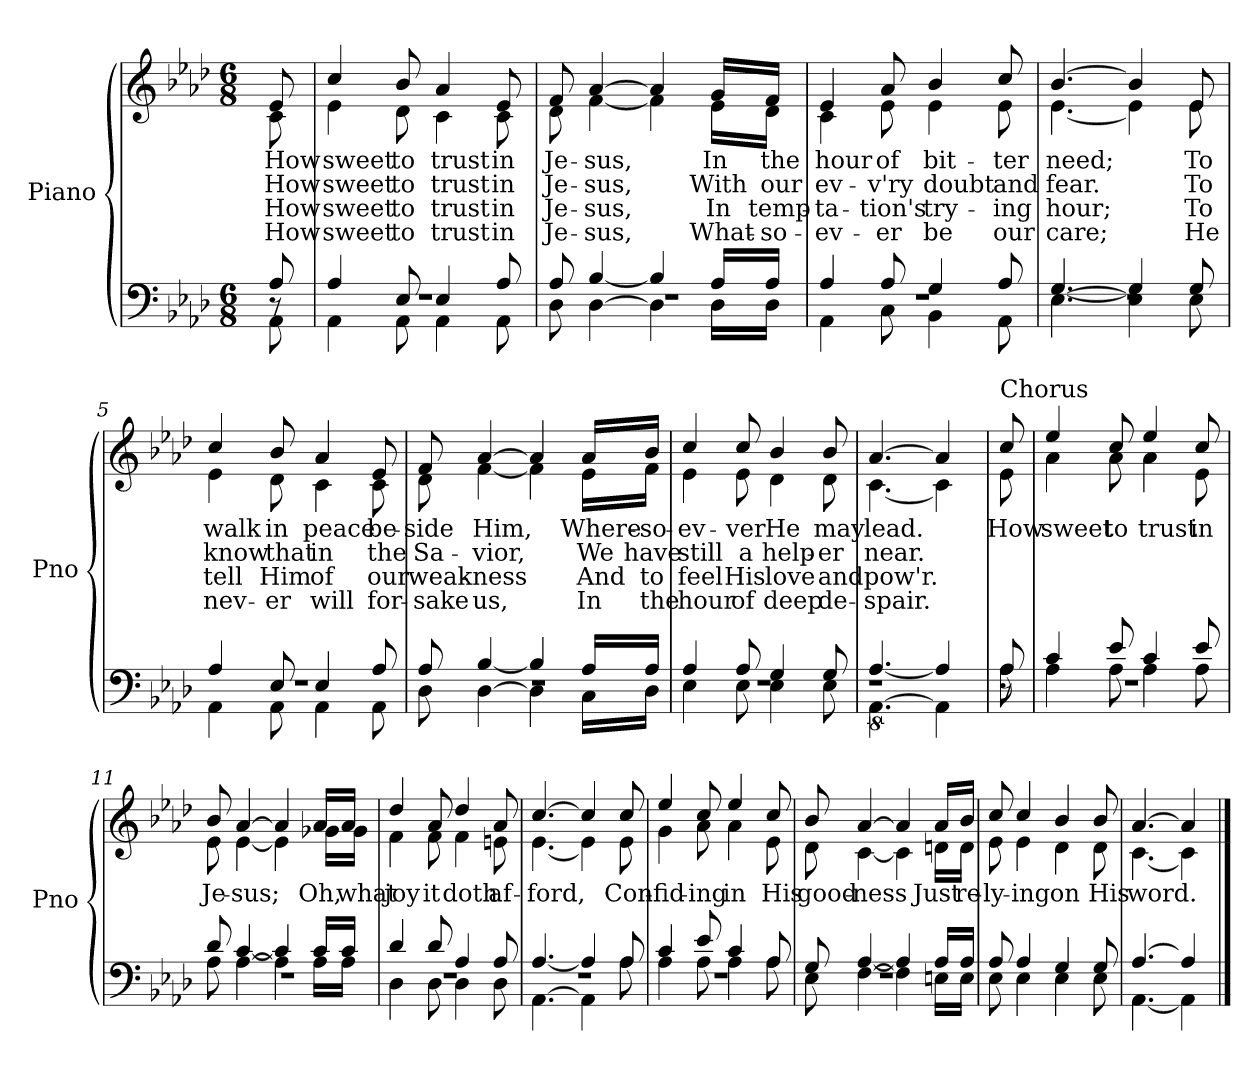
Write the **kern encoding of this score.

**kern	**kern	**text	**text	**text	**text
*part1	*part1	*part1	*part1	*part1	*part1
*staff2	*staff1	*staff1	*staff1	*staff1	*staff1
*I"Piano	*	*	*	*	*
*I'Pno	*	*	*	*	*
*clefF4	*clefG2	*	*	*	*
*k[b-e-a-d-]	*k[b-e-a-d-]	*	*	*	*
*A-:	*A-:	*	*	*	*
*M6/8	*M6/8	*	*	*	*
=	=	=	=	=	=
.	8qe-/yy	1.	2.	3.	4.
*^	*^	*	*	*	*
*	*^	*	*	*	*	*	*
8r	8A-/	8AA-\	8e-/	8c\	How	How	How	How
=1	=1	=1	=1	=1	=1	=1	=1	=1
2.r	4A-/	4AA-\	4cc/	4e-\	sweet	sweet	sweet	sweet
.	8E-/	8AA-\	8b-/	8d-\	to	to	to	to
.	4E-/	4AA-\	4a-/	4c\	trust	trust	trust	trust
.	8A-/	8AA-\	8e-/	8c\	in	in	in	in
=2	=2	=2	=2	=2	=2	=2	=2	=2
2.r	8A-/	8D-\	8f/	8d-\	Je-	Je-	Je-	Je-
.	[4B-/	[4D-\	[4a-/	[4f\	sus,	sus,	sus,	sus,
.	4B-/]	4D-\]	4a-/]	4f\]	.	.	.	.
.	16A-/LL	16D-\LL	16g/LL	16e-\LL	In	With	In	What-
.	16A-/JJ	16D-\JJ	16f/JJ	16d-\JJ	the	our	temp-	so-
!!LO:LB:g=z	!!
=3	=3	=3	=3	=3	=3	=3	=3	=3
2.r	4A-/	4AA-\	4e-/	4c\	hour	ev-	ta-	ev-
.	8A-/	8C\	8a-/	8e-\	of	v'ry	tion's	er
.	4G/	4BB-\	4b-/	4e-\	bit-	doubt	try-	be
.	8A-/	8AA-\	8cc/	8e-\	ter	and	ing	our
=4	=4	=4	=4	=4	=4	=4	=4	=4
2.r	[4.G/	[4.E-\	[4.b-/	[4.e-\	need;	fear.	hour;	care;
.	4G/]	4E-\]	4b-/]	4e-\]	.	.	.	.
.	8G/	8E-\	8e-/	8e-\	To	To	To	He
=5	=5	=5	=5	=5	=5	=5	=5	=5
2.r	4A-/	4AA-\	4cc/	4e-\	walk	know	tell	nev-
.	8E-/	8AA-\	8b-/	8d-\	in	that	Him	er
.	4E-/	4AA-\	4a-/	4c\	peace	in	of	will
.	8A-/	8AA-\	8e-/	8c\	be-	the	our	for-
!!LO:LB:g=z	!!
=6	=6	=6	=6	=6	=6	=6	=6	=6
2.r	8A-/	8D-\	8f/	8d-\	side	Sa-	weak-	sake
.	[4B-/	[4D-\	[4a-/	[4f\	Him,	vior,	ness	us,
.	4B-/]	4D-\]	4a-/]	4f\]	.	.	.	.
.	16A-/LL	16C\LL	16a-/LL	16e-\LL	Where-	We	And	In
.	16A-/JJ	16D-\JJ	16b-/JJ	16f\JJ	so-	have	to	the
=7	=7	=7	=7	=7	=7	=7	=7	=7
2.r	4A-/	4E-\	4cc/	4e-\	ev-	still	feel	hour
.	8A-/	8E-\	8cc/	8e-\	ver	a	His	of
.	4G/	4E-\	4b-/	4d-\	He	help-	love	deep
.	8G/	8E-\	8b-/	8d-\	may	er	and	de-
=8	=8	=8	=8	=8	=8	=8	=8	=8
8%5r	[4.A-/	[4.AA-\	[4.a-/	[4.c\	lead.	near.	pow'r.	spair.
.	4A-/]	4AA-\]	4a-/]	4c\]	.	.	.	.
!!LO:PB:g=z	!!
=9	=9	=9	=9	=9	=9	=9	=9	=9
!	!	!	!LO:TX:a:t=Chorus	!	!	!	!	!
8r	8A-/	8A-\	8cc/	8e-\	How	.	.	.
=10	=10	=10	=10	=10	=10	=10	=10	=10
2.r	4c/	4A-\	4ee-/	4a-\	sweet	.	.	.
.	8e-/	8A-\	8cc/	8a-\	to	.	.	.
.	4c/	4A-\	4ee-/	4a-\	trust	.	.	.
.	8e-/	8A-\	8cc/	8e-\	in	.	.	.
=11	=11	=11	=11	=11	=11	=11	=11	=11
2.r	8d-/	8A-\	8b-/	8e-\	Je-	.	.	.
.	[4c/	[4A-\	[4a-/	[4e-\	sus;	.	.	.
.	4c/]	4A-\]	4a-/]	4e-\]	.	.	.	.
.	16c/LL	16A-\LL	16a-/LL	16g-X\LL	Oh,	.	.	.
.	16c/JJ	16A-\JJ	16a-/JJ	16g-\JJ	what	.	.	.
!!LO:LB:g=z	!!
=12	=12	=12	=12	=12	=12	=12	=12	=12
2.r	4d-/	4D-\	4dd-/	4f\	joy	.	.	.
.	8d-/	8D-\	8a-/	8f\	it	.	.	.
.	4A-/	4D-\	4dd-/	4f\	doth	.	.	.
.	8A-/	8D-\	8a-/	8en\	af-	.	.	.
=13	=13	=13	=13	=13	=13	=13	=13	=13
2.r	[4.A-/	[4.AA-\	[4.cc/	[4.e-\	ford,	.	.	.
.	4A-/]	4AA-\]	4cc/]	4e-\]	.	.	.	.
.	8A-/	8A-\	8cc/	8e-\	Con-	.	.	.
=14	=14	=14	=14	=14	=14	=14	=14	=14
2.r	4c/	4A-\	4ee-/	4g\	fid-	.	.	.
.	8e-/	8A-\	8cc/	8a-\	-ing	.	.	.
.	4c/	4A-\	4ee-/	4a-\	in	.	.	.
.	8A-/	8A-\	8cc/	8e-\	His	.	.	.
!!LO:LB:g=z	!!
=15	=15	=15	=15	=15	=15	=15	=15	=15
2.r	8G/	8E-\	8b-/	8d-\	good-	.	.	.
.	[4A-/	[4F\	[4a-/	[4c\	-ness	.	.	.
.	4A-/]	4F\]	4a-/]	4c\]	.	.	.	.
.	16A-/LL	16En\LL	16a-/LL	16dn\LL	Just	.	.	.
.	16A-/JJ	16E\JJ	16b-/JJ	16d\JJ	re-	.	.	.
*	*v	*v	*	*	*	*	*	*
=16	=16	=16	=16	=16	=16	=16	=16
8A-/	8E-\	8cc/	8e-\	ly-	.	.	.
4A-/	4E-\	4cc/	4e-\	ing	.	.	.
4G/	4E-\	4b-/	4d-\	on	.	.	.
8G/	8E-\	8b-/	8d-\	His	.	.	.
=17	=17	=17	=17	=17	=17	=17	=17
[4.A-/	[4.AA-\	[4.a-/	[4.c\	word.	.	.	.
4A-/]	4AA-\]	4a-/]	4c\]	.	.	.	.
*v	*v	*	*	*	*	*	*
*	*v	*v	*	*	*	*
==	==	==	==	==	==
*-	*-	*-	*-	*-	*-
